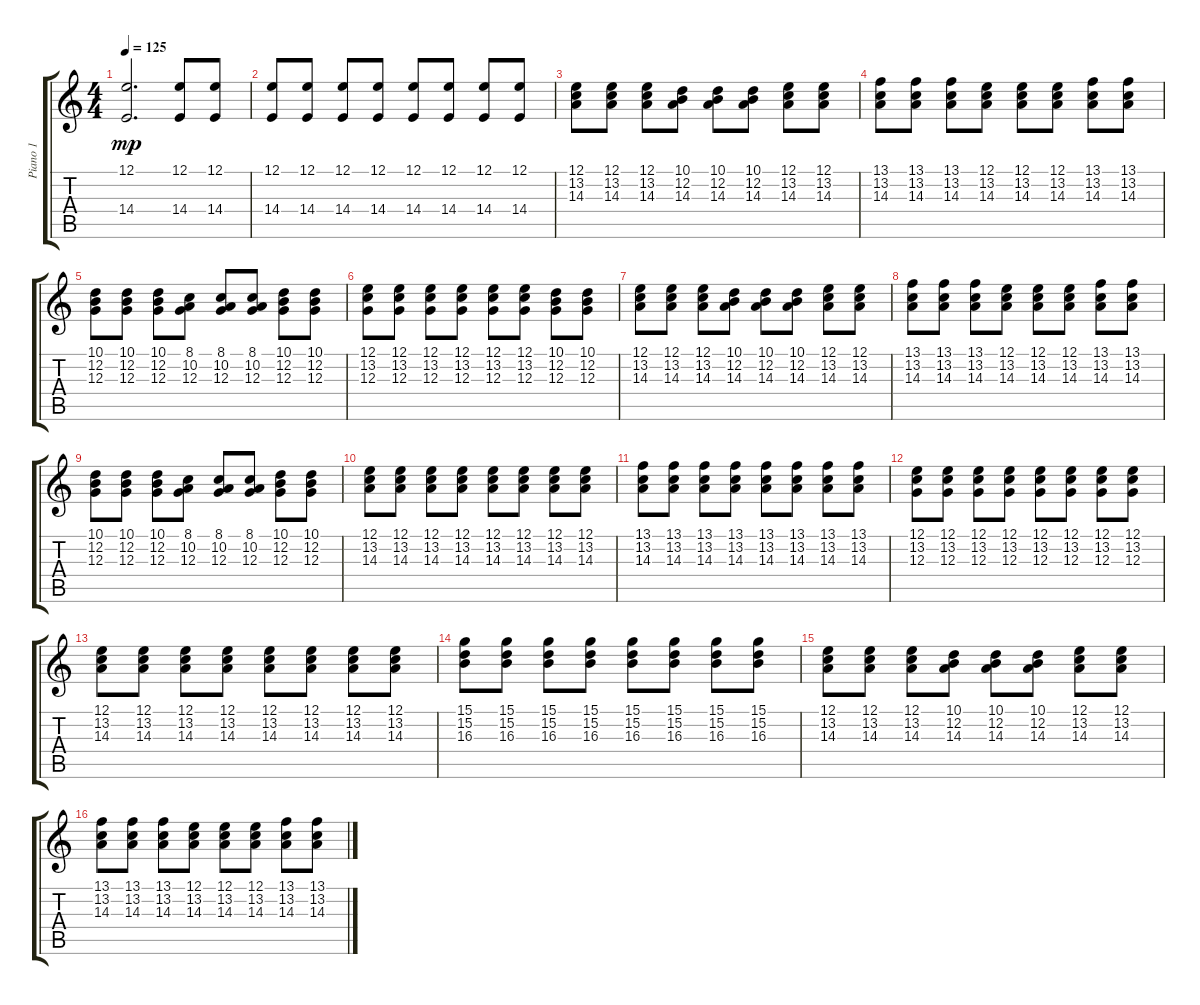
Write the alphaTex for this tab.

\track ("Piano 1" "Piano 1") {instrument acousticgrandpiano}
\staff {score tabs}
\tuning (E4 B3 G3 D3 A2 E2) {hide}
\ts (4 4)
\tempo 125
\clef g2
\ks c
(12.1 14.4).2{d dy mp} (12.1 14.4).8 (12.1 14.4).8 |
(12.1 14.4).8 (12.1 14.4).8 (12.1 14.4).8 (12.1 14.4).8 (12.1 14.4).8 (12.1 14.4).8 (12.1 14.4).8 (12.1 14.4).8 |
(12.1 13.2 14.3).8 (12.1 13.2 14.3).8 (12.1 13.2 14.3).8 (10.1 12.2 14.3).8 (10.1 12.2 14.3).8 (10.1 12.2 14.3).8 (12.1 13.2 14.3).8 (12.1 13.2 14.3).8 |
(13.1 13.2 14.3).8 (13.1 13.2 14.3).8 (13.1 13.2 14.3).8 (12.1 13.2 14.3).8 (12.1 13.2 14.3).8 (12.1 13.2 14.3).8 (13.1 13.2 14.3).8 (13.1 13.2 14.3).8 |
(10.1 12.2 12.3).8 (10.1 12.2 12.3).8 (10.1 12.2 12.3).8 (8.1 10.2 12.3).8 (8.1 10.2 12.3).8 (8.1 10.2 12.3).8 (10.1 12.2 12.3).8 (10.1 12.2 12.3).8 |
(12.1 13.2 12.3).8 (12.1 13.2 12.3).8 (12.1 13.2 12.3).8 (12.1 13.2 12.3).8 (12.1 13.2 12.3).8 (12.1 13.2 12.3).8 (10.1 12.2 12.3).8 (10.1 12.2 12.3).8 |
(12.1 13.2 14.3).8 (12.1 13.2 14.3).8 (12.1 13.2 14.3).8 (10.1 12.2 14.3).8 (10.1 12.2 14.3).8 (10.1 12.2 14.3).8 (12.1 13.2 14.3).8 (12.1 13.2 14.3).8 |
(13.1 13.2 14.3).8 (13.1 13.2 14.3).8 (13.1 13.2 14.3).8 (12.1 13.2 14.3).8 (12.1 13.2 14.3).8 (12.1 13.2 14.3).8 (13.1 13.2 14.3).8 (13.1 13.2 14.3).8 |
(10.1 12.2 12.3).8 (10.1 12.2 12.3).8 (10.1 12.2 12.3).8 (8.1 10.2 12.3).8 (8.1 10.2 12.3).8 (8.1 10.2 12.3).8 (10.1 12.2 12.3).8 (10.1 12.2 12.3).8 |
(12.1 13.2 14.3).8 (12.1 13.2 14.3).8 (12.1 13.2 14.3).8 (12.1 13.2 14.3).8 (12.1 13.2 14.3).8 (12.1 13.2 14.3).8 (12.1 13.2 14.3).8 (12.1 13.2 14.3).8 |
(13.1 13.2 14.3).8 (13.1 13.2 14.3).8 (13.1 13.2 14.3).8 (13.1 13.2 14.3).8 (13.1 13.2 14.3).8 (13.1 13.2 14.3).8 (13.1 13.2 14.3).8 (13.1 13.2 14.3).8 |
(12.1 13.2 12.3).8 (12.1 13.2 12.3).8 (12.1 13.2 12.3).8 (12.1 13.2 12.3).8 (12.1 13.2 12.3).8 (12.1 13.2 12.3).8 (12.1 13.2 12.3).8 (12.1 13.2 12.3).8 |
(12.1 13.2 14.3).8 (12.1 13.2 14.3).8 (12.1 13.2 14.3).8 (12.1 13.2 14.3).8 (12.1 13.2 14.3).8 (12.1 13.2 14.3).8 (12.1 13.2 14.3).8 (12.1 13.2 14.3).8 |
(15.1 15.2 16.3).8 (15.1 15.2 16.3).8 (15.1 15.2 16.3).8 (15.1 15.2 16.3).8 (15.1 15.2 16.3).8 (15.1 15.2 16.3).8 (15.1 15.2 16.3).8 (15.1 15.2 16.3).8 |
(12.1 13.2 14.3).8 (12.1 13.2 14.3).8 (12.1 13.2 14.3).8 (10.1 12.2 14.3).8 (10.1 12.2 14.3).8 (10.1 12.2 14.3).8 (12.1 13.2 14.3).8 (12.1 13.2 14.3).8 |
(13.1 13.2 14.3).8 (13.1 13.2 14.3).8 (13.1 13.2 14.3).8 (12.1 13.2 14.3).8 (12.1 13.2 14.3).8 (12.1 13.2 14.3).8 (13.1 13.2 14.3).8 (13.1 13.2 14.3).8
